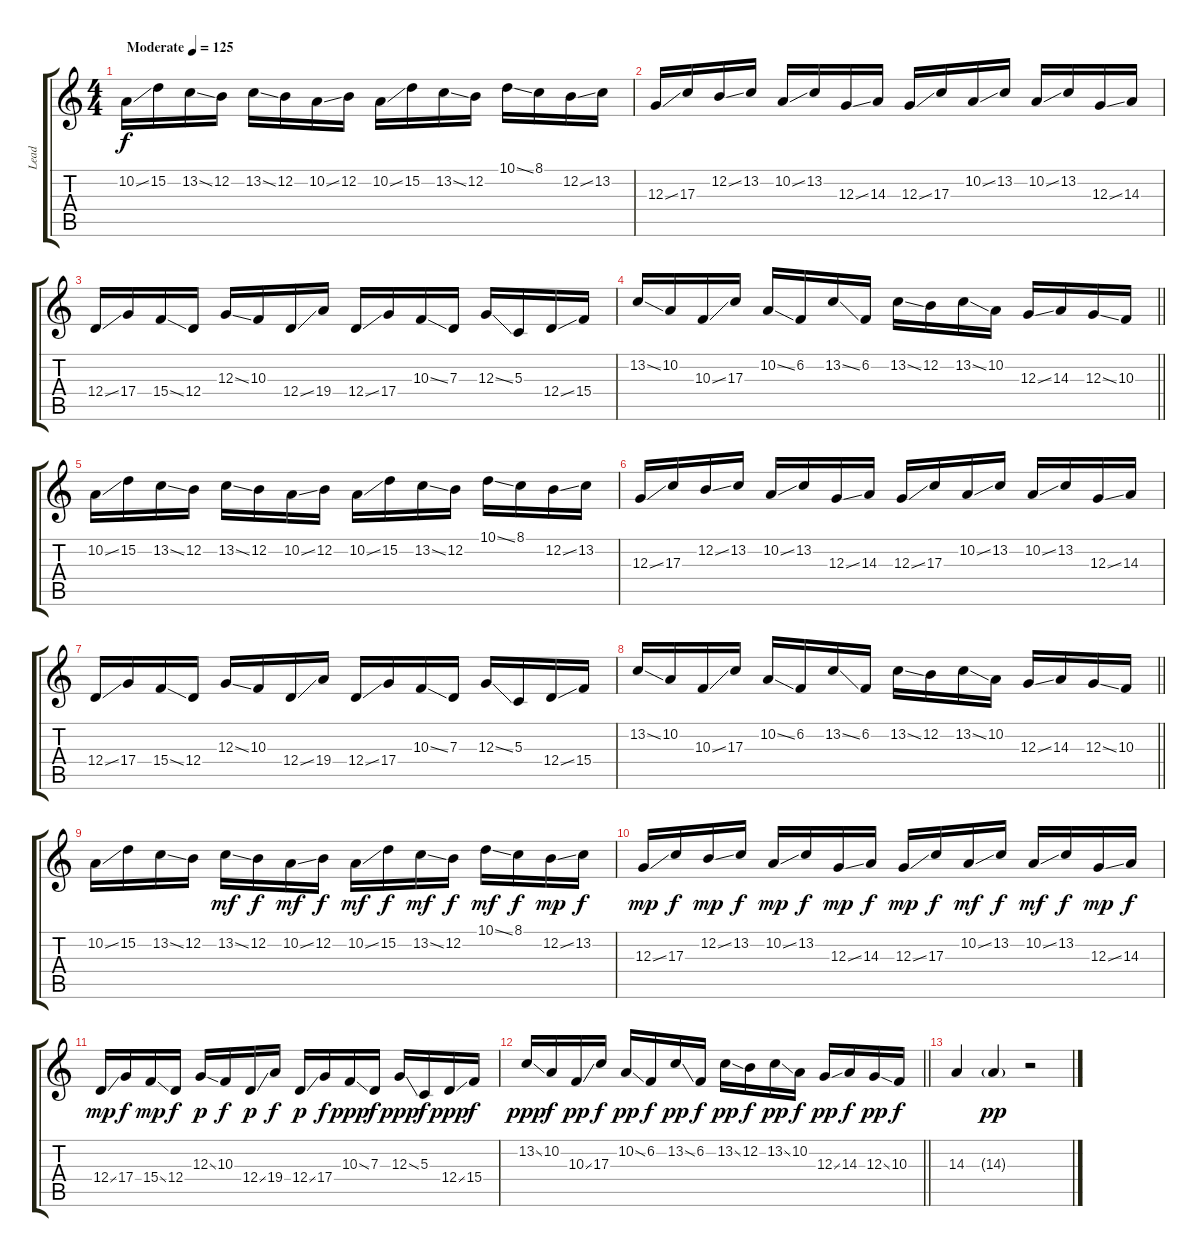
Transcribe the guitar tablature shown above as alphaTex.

\track ("Lead" "Lead") {instrument pad3polysynth}
\staff {score tabs}
\tuning (E4 B3 G3 D3 A2 E2) {hide}
\ts (4 4)
\tempo (125 "Moderate")
\clef g2
\ks c
10.2{ss}.16{dy f instrument pad3polysynth} 15.2.16 13.2{ss}.16 12.2.16 13.2{ss}.16 12.2.16 10.2{ss}.16 12.2.16 10.2{ss}.16 15.2.16 13.2{ss}.16 12.2.16 10.1{ss}.16 8.1.16 12.2{ss}.16 13.2.16 |
12.3{ss}.16 17.3.16 12.2{ss}.16 13.2.16 10.2{ss}.16 13.2.16 12.3{ss}.16 14.3.16 12.3{ss}.16 17.3.16 10.2{ss}.16 13.2.16 10.2{ss}.16 13.2.16 12.3{ss}.16 14.3.16 |
12.4{ss}.16 17.4.16 15.4{ss}.16 12.4.16 12.3{ss}.16 10.3.16 12.4{ss}.16 19.4.16 12.4{ss}.16 17.4.16 10.3{ss}.16 7.3.16 12.3{ss}.16 5.3.16 12.4{ss}.16 15.4.16 |
\barLineRight lightlight
13.2{ss}.16 10.2.16 10.3{ss}.16 17.3.16 10.2{ss}.16 6.2.16 13.2{ss}.16 6.2.16 13.2{ss}.16 12.2.16 13.2{ss}.16 10.2.16 12.3{ss}.16 14.3.16 12.3{ss}.16 10.3.16 |
10.2{ss}.16 15.2.16 13.2{ss}.16 12.2.16 13.2{ss}.16 12.2.16 10.2{ss}.16 12.2.16 10.2{ss}.16 15.2.16 13.2{ss}.16 12.2.16 10.1{ss}.16 8.1.16 12.2{ss}.16 13.2.16 |
12.3{ss}.16 17.3.16 12.2{ss}.16 13.2.16 10.2{ss}.16 13.2.16 12.3{ss}.16 14.3.16 12.3{ss}.16 17.3.16 10.2{ss}.16 13.2.16 10.2{ss}.16 13.2.16 12.3{ss}.16 14.3.16 |
12.4{ss}.16 17.4.16 15.4{ss}.16 12.4.16 12.3{ss}.16 10.3.16 12.4{ss}.16 19.4.16 12.4{ss}.16 17.4.16 10.3{ss}.16 7.3.16 12.3{ss}.16 5.3.16 12.4{ss}.16 15.4.16 |
\barLineRight lightlight
13.2{ss}.16 10.2.16 10.3{ss}.16 17.3.16 10.2{ss}.16 6.2.16 13.2{ss}.16 6.2.16 13.2{ss}.16 12.2.16 13.2{ss}.16 10.2.16 12.3{ss}.16 14.3.16 12.3{ss}.16 10.3.16 |
10.2{ss}.16 15.2.16 13.2{ss}.16 12.2.16 13.2{ss}.16{dy mf} 12.2.16{dy f} 10.2{ss}.16{dy mf} 12.2.16{dy f} 10.2{ss}.16{dy mf} 15.2.16{dy f} 13.2{ss}.16{dy mf} 12.2.16{dy f} 10.1{ss}.16{dy mf} 8.1.16{dy f} 12.2{ss}.16{dy mp} 13.2.16{dy f} |
12.3{ss}.16{dy mp} 17.3.16{dy f} 12.2{ss}.16{dy mp} 13.2.16{dy f} 10.2{ss}.16{dy mp} 13.2.16{dy f} 12.3{ss}.16{dy mp} 14.3.16{dy f} 12.3{ss}.16{dy mp} 17.3.16{dy f} 10.2{ss}.16{dy mf} 13.2.16{dy f} 10.2{ss}.16{dy mf} 13.2.16{dy f} 12.3{ss}.16{dy mp} 14.3.16{dy f} |
12.4{ss}.16{dy mp} 17.4.16{dy f} 15.4{ss}.16{dy mp} 12.4.16{dy f} 12.3{ss}.16{dy p} 10.3.16{dy f} 12.4{ss}.16{dy p} 19.4.16{dy f} 12.4{ss}.16{dy p} 17.4.16{dy f} 10.3{ss}.16{dy ppp} 7.3.16{dy f} 12.3{ss}.16{dy ppp} 5.3.16{dy f} 12.4{ss}.16{dy ppp} 15.4.16{dy f} |
\barLineRight lightlight
13.2{ss}.16{dy ppp} 10.2.16{dy f} 10.3{ss}.16{dy pp} 17.3.16{dy f} 10.2{ss}.16{dy pp} 6.2.16{dy f} 13.2{ss}.16{dy pp} 6.2.16{dy f} 13.2{ss}.16{dy pp} 12.2.16{dy f} 13.2{ss}.16{dy pp} 10.2.16{dy f} 12.3{ss}.16{dy pp} 14.3.16{dy f} 12.3{ss}.16{dy pp} 10.3.16{dy f} |
14.3.4 14.3{g}.4{dy pp} r.2
